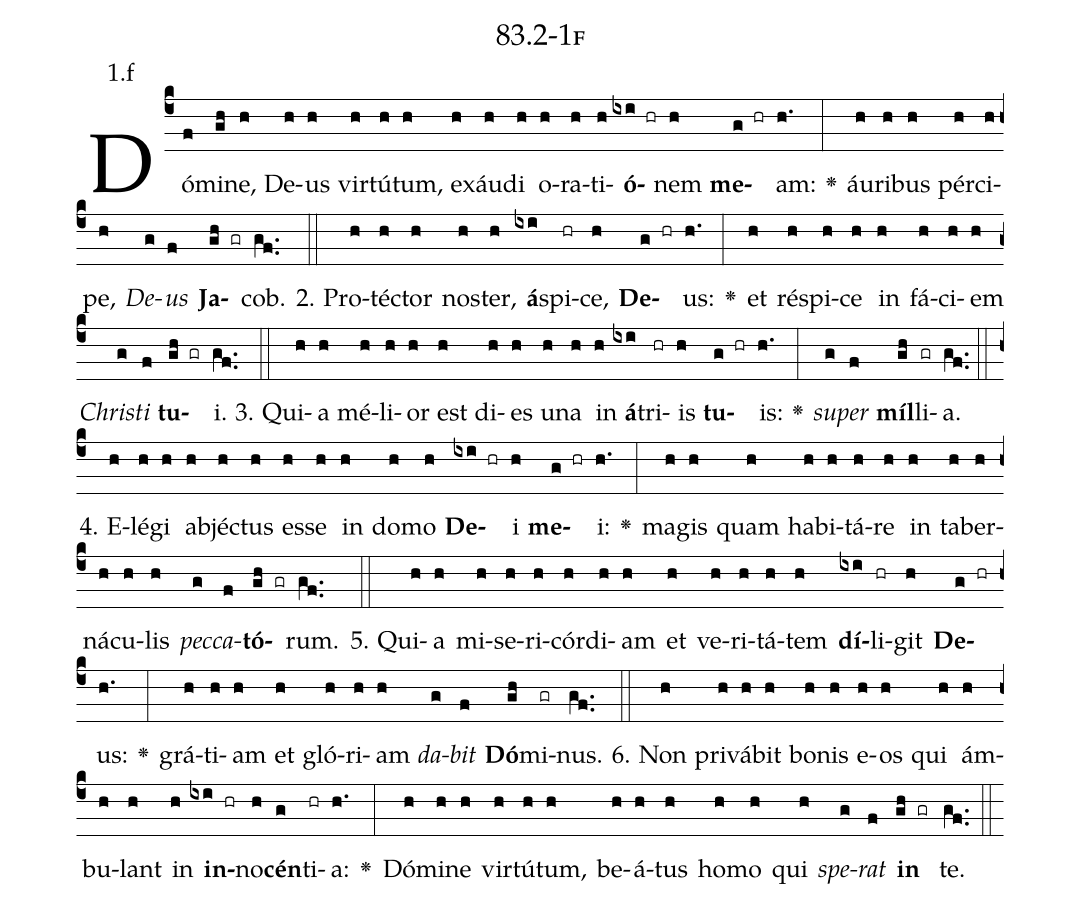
name: 83.2-1f;
annotation: 1.f;
%%
(c4)Dó(f)mi(gh)ne,(h) De(h)us(h) vir(h)tú(h)tum,(h) ex(h)áu(h)di(h) o(h)ra(h)ti(h)<b>ó</b>(ixi hr)nem(h) <b>me</b>(g hr)am:(h.) <v>\greheightstar</v>(:) áu(h)ri(h)bus(h) pér(h)ci(h)pe,(h) <i>De</i>(g)<i>us</i>(f) <b>Ja</b>(gh gr)cob.(gf..) (::)
2. Pro(h)téc(h)tor(h) nos(h)ter,(h) <b>á</b>(ixi)spi(hr)ce,(h) <b>De</b>(g hr)us:(h.) <v>\greheightstar</v>(:) et(h) ré(h)spi(h)ce(h) in(h) fá(h)ci(h)em(h) <i>Chris</i>(g)<i>ti</i>(f) <b>tu</b>(gh gr)i.(gf..) (::)
3. Qui(h)a(h) mé(h)li(h)or(h) est(h) di(h)es(h) u(h)na(h) in(h) <b>á</b>(ixi)tri(hr)is(h) <b>tu</b>(g hr)is:(h.) <v>\greheightstar</v>(:) <i>su</i>(g)<i>per</i>(f) <b>míl</b>(gh)li(gr)a.(gf..) (::)
4. E(h)lé(h)gi(h) ab(h)jéc(h)tus(h) es(h)se(h) in(h) do(h)mo(h) <b>De</b>(ixi hr)i(h) <b>me</b>(g hr)i:(h.) <v>\greheightstar</v>(:) ma(h)gis(h) quam(h) ha(h)bi(h)tá(h)re(h) in(h) ta(h)ber(h)ná(h)cu(h)lis(h) <i>pec</i>(g)<i>ca</i>(f)<b>tó</b>(gh gr)rum.(gf..) (::)
5. Qui(h)a(h) mi(h)se(h)ri(h)cór(h)di(h)am(h) et(h) ve(h)ri(h)tá(h)tem(h) <b>dí</b>(ixi)li(hr)git(h) <b>De</b>(g hr)us:(h.) <v>\greheightstar</v>(:) grá(h)ti(h)am(h) et(h) gló(h)ri(h)am(h) <i>da</i>(g)<i>bit</i>(f) <b>Dó</b>(gh)mi(gr)nus.(gf..) (::)
6. Non(h) pri(h)vá(h)bit(h) bo(h)nis(h) e(h)os(h) qui(h) ám(h)bu(h)lant(h) in(h) <b>in</b>(ixi hr)no(h)<b>cén</b>(g)ti(hr)a:(h.) <v>\greheightstar</v>(:) Dó(h)mi(h)ne(h) vir(h)tú(h)tum,(h) be(h)á(h)tus(h) ho(h)mo(h) qui(h) <i>spe</i>(g)<i>rat</i>(f) <b>in</b>(gh gr) te.(gf..) (::)
